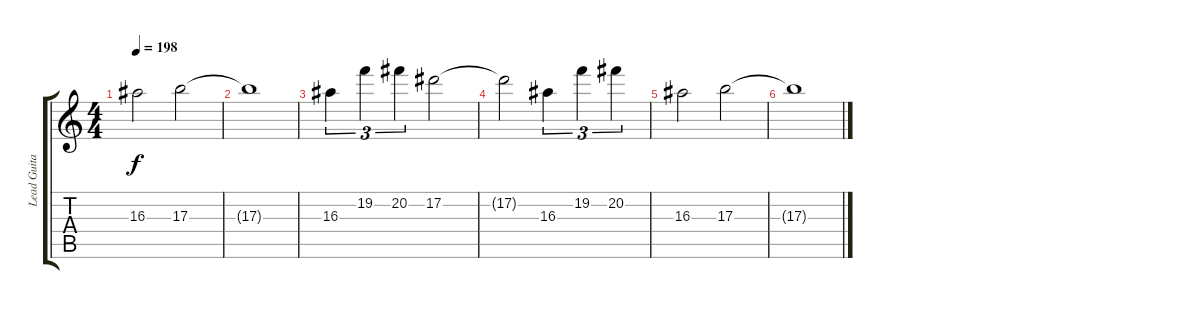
\track ("Lead Guitar III" "Lead Guita") {instrument distortionguitar}
\staff {score tabs}
\tuning (Eb4 Bb3 Gb3 Db3 Ab2 Eb2) {hide}
\ts (4 4)
\tempo 198
\clef g2
\ks c
16.3.2{dy f} 17.3.2 |
17.3{t}.1 |
16.3.4{tu (3 2) volume 4} 19.2.4{tu (3 2)} 20.2.4{tu (3 2)} 17.2.2 |
17.2{t}.2 16.3.4{tu (3 2)} 19.2.4{tu (3 2)} 20.2.4{tu (3 2)} |
16.3.2{volume 0} 17.3.2 |
17.3{t}.1
